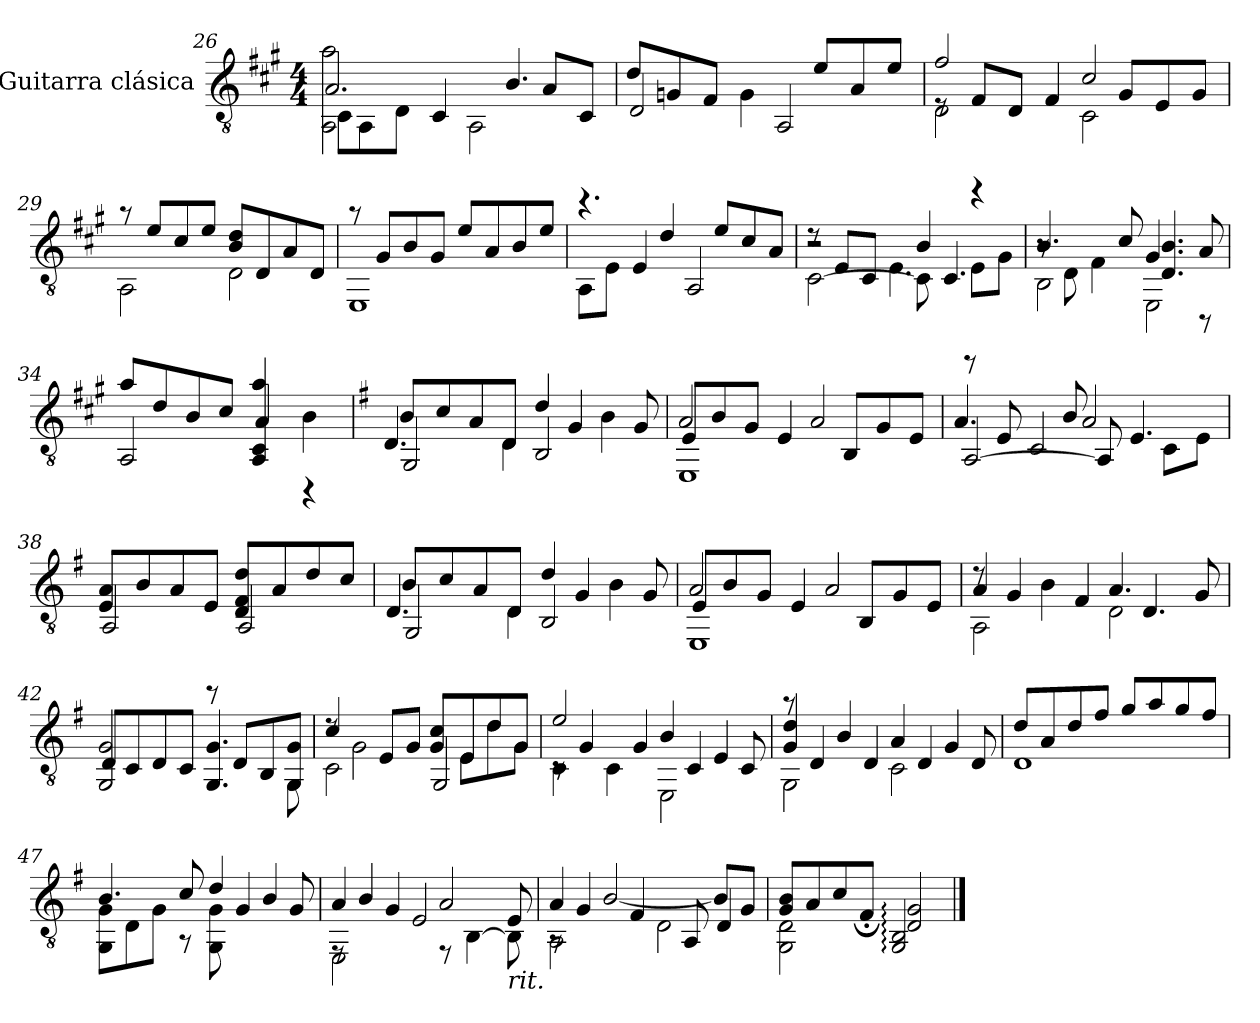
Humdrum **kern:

**kern
*part1
*staff1
*I"Guitarra clásica
*I'Guit.
*clefGv2
*k[f#c#g#]
*M4/4
=26
*^
*	*^
2AA\ 2a\	2.A/	8C#\L
.	.	8AA\
.	.	8D\J
.	.	4C#/
2AA\	.	.
.	.	4.B/
.	8A/L	.
.	8C#/J	.
*	*v	*v
=27	=27
2D/	8d/L
.	8Gn/
.	8F#/J
.	4G\
2AA/	.
.	8e/L
.	8A/
.	8e/J
!!LO:LB:g=z	!!
=28	=28
*	*^
2D\	2f#/	8rE
.	.	8F#/L
.	.	8D/J
.	.	4F#/
2C#\	2c#/	.
.	.	8G#/L
.	.	8E/
.	.	8G#/J
*	*v	*v
=29	=29
2AA\	8ra
.	8e/L
.	8c#/
.	8e/J
2D\	8B/ 8d/L
.	8D/
.	8A/
.	8D/J
=30	=30
1EE	8ra
.	8G#/L
.	8B/
.	8G#/J
.	8e/L
.	8A/
.	8B/
.	8e/J
!!LO:PB:g=z	!!
=31	=31
8AA\L	4.rcc
8E\J	.
4E/	.
.	4d/
2AA/	.
.	8e/L
.	8c#/
.	8A/J
=32	=32
*	*^
[2C#\	8rd	2r
.	8E/L	.
.	8C#/J	.
.	4.E\	.
8C#\]	.	4B/
4.C#/	.	.
.	4ree	8E\L
.	.	8G#\J
=33	=33	=33
2BB\	8r	4.B/
.	8D\	.
.	4F#\	.
.	.	8c#/
2EE\	4.G#/	4.D/ 4.B/
.	8A/	8rBBB
*	*v	*v
!!LO:LB:g=z
=34	=34
2AA/	8a/L
.	8d/
.	8B/
.	8c#/J
4AA/ 4C#/ 4a/	4A/
4rBBB	4B\
*v	*v
=35
*k[f#]
*^
*	*^
2GG/	8B/L	4.D/
.	8c/	.
.	8A/	.
.	8D/J	4D\
2BB/	4d/	.
.	.	4G/
.	4B\	.
.	.	8G/
=36	=36	=36
1EE	2A/	8E/L
.	.	8B/
.	.	8G/J
.	.	4E/
.	2A/	.
.	.	8BB/L
.	.	8G/
.	.	8E/J
!!LO:LB:g=z	!!	!!
=37	=37	=37
[2AA/	8ree	4.A/
.	8E/	.
.	2C/	.
.	.	8B/
8AA/]	.	2A/
4.E/	.	.
.	8C\L	.
.	8E\J	.
*	*v	*v
=38	=38
2AA/	8E/ 8A/L
.	8B/
.	8A/
.	8E/J
2AA/	8D/ 8F#/ 8d/L
.	8A/
.	8d/
.	8c/J
=39	=39
*	*^
2GG/	8B/L	4.D/
.	8c/	.
.	8A/	.
.	8D/J	4D\
2BB/	4d/	.
.	.	4G/
.	4B\	.
.	.	8G/
!!LO:LB:g=z	!!	!!
=40	=40	=40
1EE	2A/	8E/L
.	.	8B/
.	.	8G/J
.	.	4E/
.	2A/	.
.	.	8BB/L
.	.	8G/
.	.	8E/J
=41	=41	=41
2AA\	4A/	8rd
.	.	4G/
.	4B\	.
.	.	4F#/
2D\	4.A/	.
.	.	4.D/
.	8G/	.
*	*v	*v
=42	=42
2GG/ 2G/	8D/L
.	8C/
.	8D/
.	8C/J
4.GG/ 4.G/	8rcc
.	8D/L
.	8BB/
8GG\	8GG/ 8G/J
!!LO:LB:g=z	!!
=43	=43
*	*^
2C\	8rd	4c/
.	2G\	.
.	.	8E/L
.	.	8G/J
2GG/	.	8G/ 8c/L
.	8E\L	8E/
.	8d\	8d/
.	8G\J	8G/J
=44	=44	=44
4C\	2e/	8rC
.	.	4G/
4C\	.	.
.	.	4G/
2EE\	4B/	.
.	.	4C/
.	4E/	.
.	.	8C/
=45	=45	=45
2GG\	4G/ 4d/	8ra
.	.	4D/
.	4B/	.
.	.	4D/
2C\	4A/	.
.	.	4D/
.	4G/	.
.	.	8D/
*	*v	*v
!!LO:LB:g=z
=46	=46
1D	8d/L
.	8A/
.	8d/
.	8f#/J
.	8g/L
.	8a/
.	8g/
.	8f#/J
=47	=47
8GG\ 8G\L	4.B/
8D\	.
8G\J	.
8rAA	8c/
8GG\ 8G\	4d/
4G/	.
.	4B/
8G/	.
=48	=48
*	*^
2EE\	4A/	8rFF
.	.	4B/
.	4G/	.
.	.	2E/
8rFF	2A/	.
[4BB\	.	.
!LO:TX:b:i:t=rit.	!	!
8BB\]	.	8E/
!!LO:LB:g=z	!!	!!
=49	=49	=49
2AA\	4A/	8rAA
.	.	4G/
.	[2B/	.
.	.	4F#/
2D\	.	.
.	.	8AA/
.	8B/L]	4D/
.	8G/J	.
*	*v	*v
=50	=50
2GG\ 2D\	8G/ 8B/L
.	8A/
.	8c/
.	8F#;/J
2GG/: 2BB/:	2D/: 2G/:
*v	*v
==
*-
